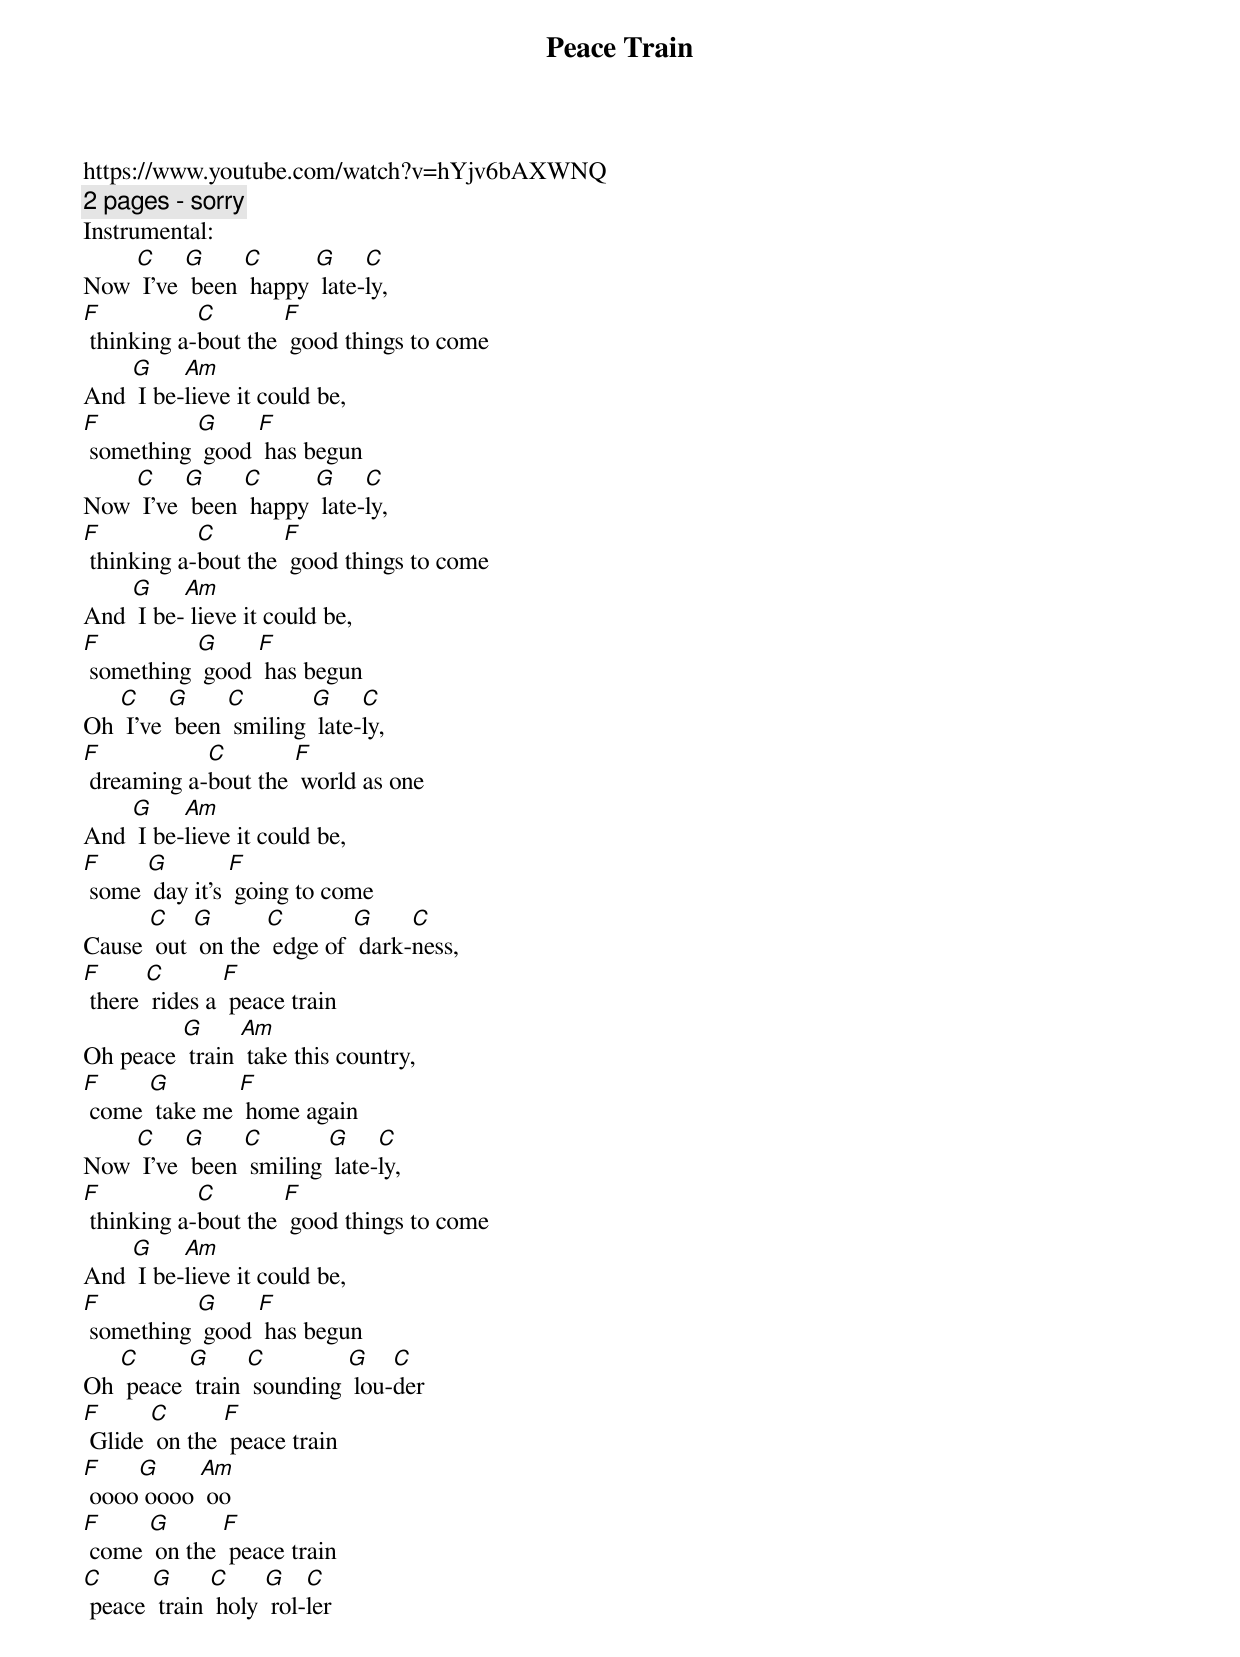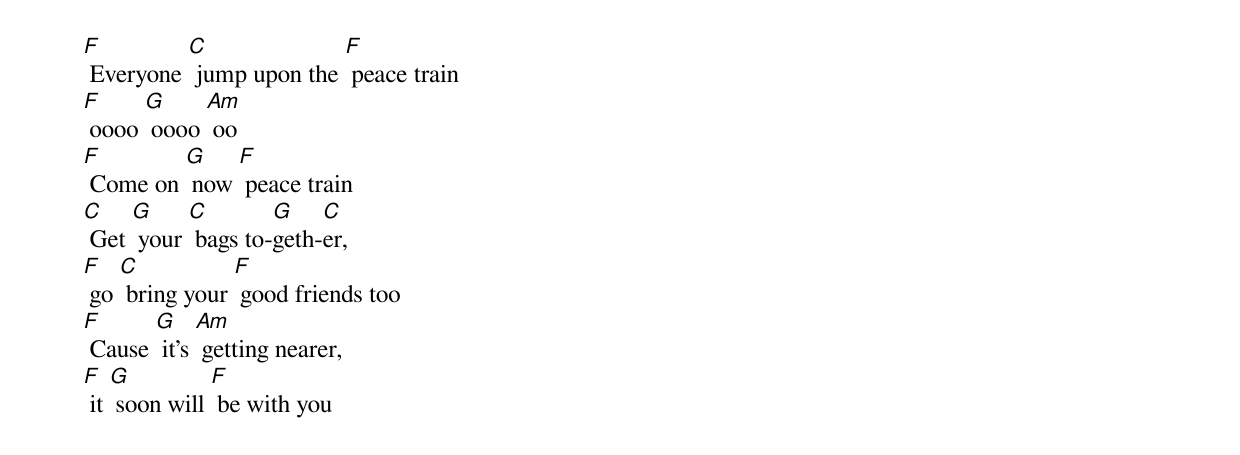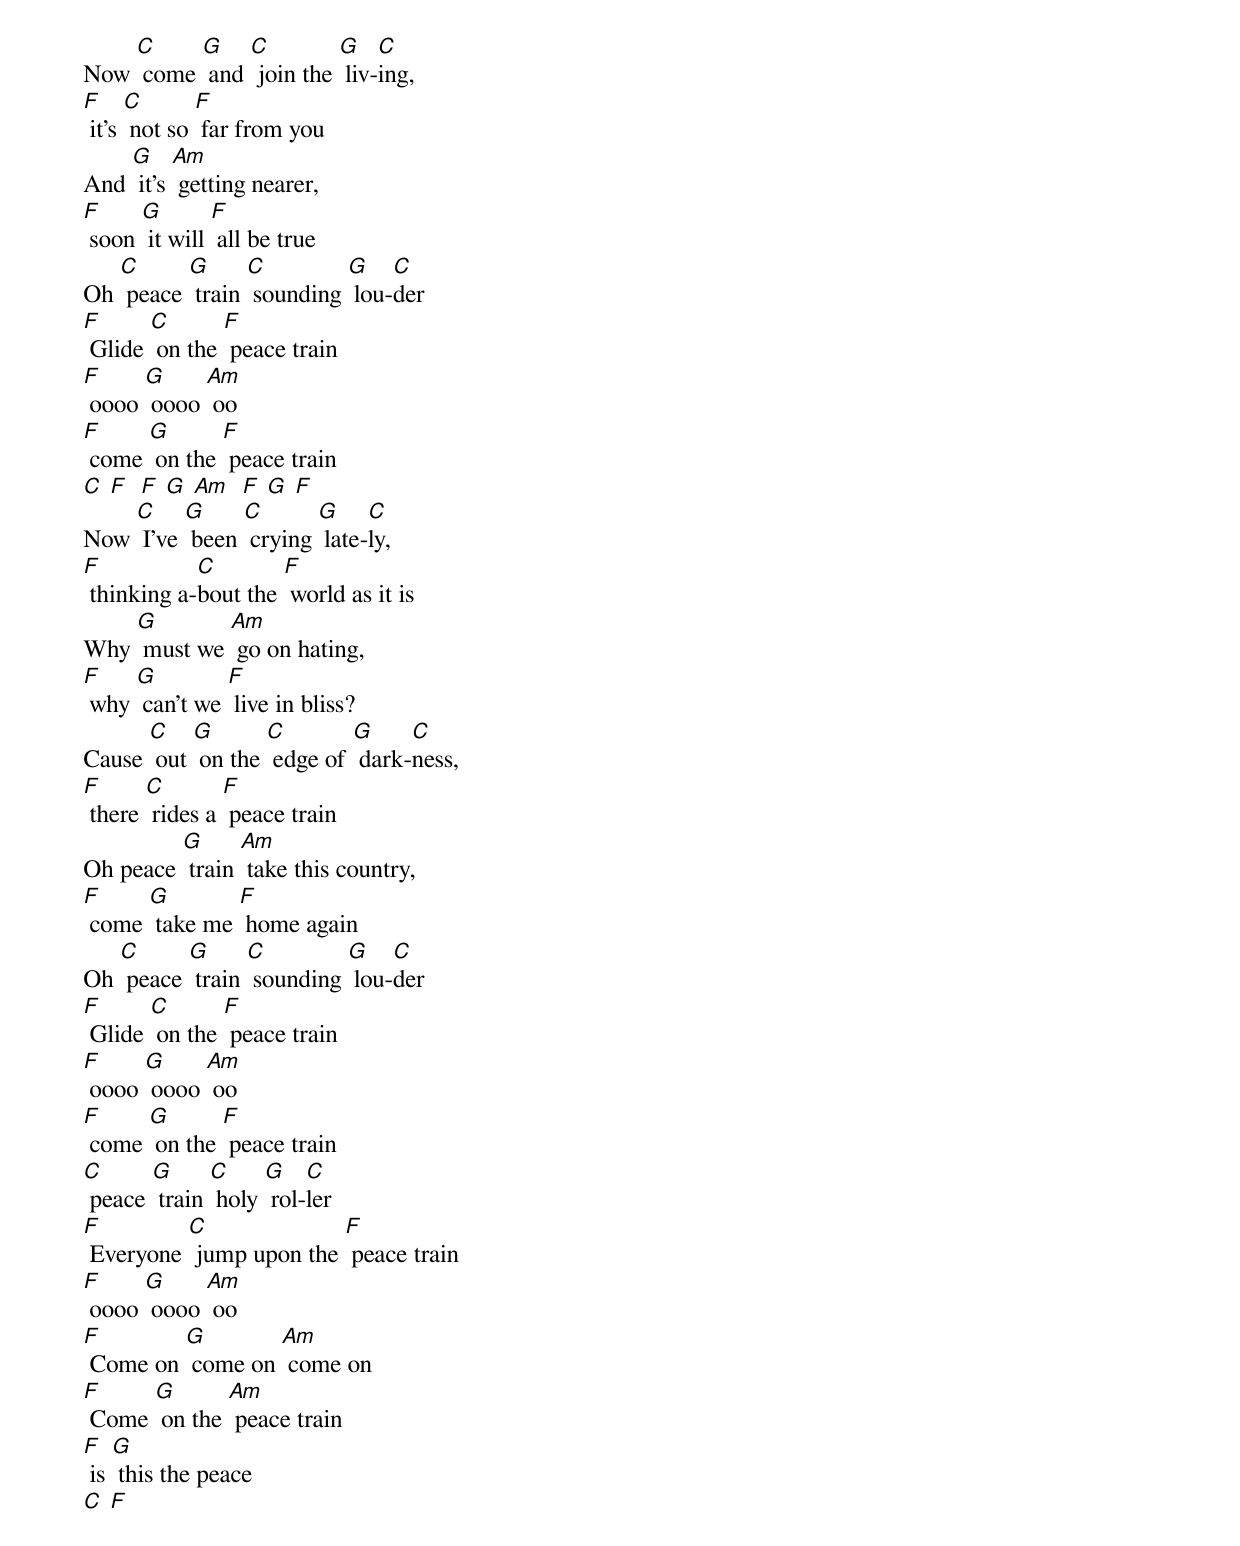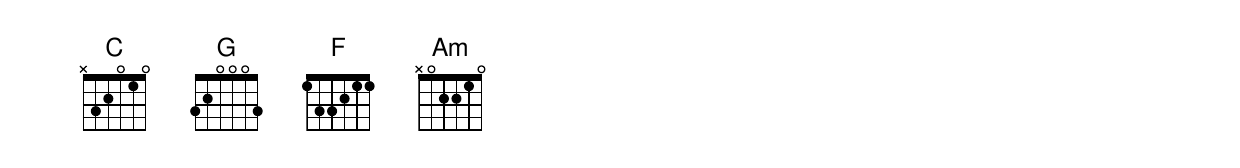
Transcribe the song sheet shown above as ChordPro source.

{t: Peace Train }
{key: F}
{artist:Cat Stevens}
https://www.youtube.com/watch?v=hYjv6bAXWNQ
{c: 2 pages - sorry }
Instrumental:
Now [C] I've [G] been [C] happy [G] late-[C]ly,
[F] thinking a-[C]bout the [F] good things to come
And [G] I be-[Am]lieve it could be,
[F] something [G] good [F] has begun
{c: }
{c: }
Now [C] I've [G] been [C] happy [G] late-[C]ly,
[F] thinking a-[C]bout the [F] good things to come
And [G] I be-[Am] lieve it could be,
[F] something [G] good [F] has begun
{c: }
Oh [C] I've [G] been [C] smiling [G] late-[C]ly,
[F] dreaming a-[C]bout the [F] world as one
And [G] I be-[Am]lieve it could be,
[F] some [G] day it's [F] going to come
{c: }
Cause [C] out [G] on the [C] edge of [G] dark-[C]ness,
[F] there [C] rides a [F] peace train
Oh peace [G] train [Am] take this country,
[F] come [G] take me [F] home again
{c: }
Now [C] I've [G] been [C] smiling [G] late-[C]ly,
[F] thinking a-[C]bout the [F] good things to come
And [G] I be-[Am]lieve it could be,
[F] something [G] good [F] has begun
{c: }
Oh [C] peace [G] train [C] sounding [G] lou-[C]der
[F] Glide [C] on the [F] peace train
[F] oooo[G] oooo [Am] oo
[F] come [G] on the [F] peace train
{c: }
[C] peace [G] train [C] holy [G] rol-[C]ler
[F] Everyone [C] jump upon the [F] peace train
[F] oooo [G] oooo [Am] oo
[F] Come on [G] now [F] peace train
{c: }
[C] Get [G] your [C] bags to-[G]geth-[C]er,
[F] go [C] bring your [F] good friends too
[F] Cause [G] it's [Am] getting nearer,
[F] it [G] soon will [F] be with you
{np}

{c: }
Now [C] come [G] and [C] join the [G] liv-[C]ing,
[F] it's [C] not so [F] far from you
And [G] it's [Am] getting nearer,
[F] soon [G] it will [F] all be true
{c: }
Oh [C] peace [G] train [C] sounding [G] lou-[C]der
[F] Glide [C] on the [F] peace train
[F] oooo [G] oooo [Am] oo
[F] come [G] on the [F] peace train
{c: }
[C] [F]  [F] [G] [Am]  [F] [G] [F]
Now [C] I've [G] been [C] crying [G] late-[C]ly,
[F] thinking a-[C]bout the [F] world as it is
Why [G] must we [Am] go on hating,
[F] why [G] can't we [F] live in bliss?
{c: }
Cause [C] out [G] on the [C] edge of [G] dark-[C]ness,
[F] there [C] rides a [F] peace train
Oh peace [G] train [Am] take this country,
[F] come [G] take me [F] home again
{c: }
Oh [C] peace [G] train [C] sounding [G] lou-[C]der
[F] Glide [C] on the [F] peace train
[F] oooo [G] oooo [Am] oo
[F] come [G] on the [F] peace train
{c: }
[C] peace [G] train [C] holy [G] rol-[C]ler
[F] Everyone [C] jump upon the [F] peace train
[F] oooo [G] oooo [Am] oo
[F] Come on [G] come on [Am] come on
[F] Come [G] on the [Am] peace train
[F] is [G] this the peace
{c: }
[C] [F]
